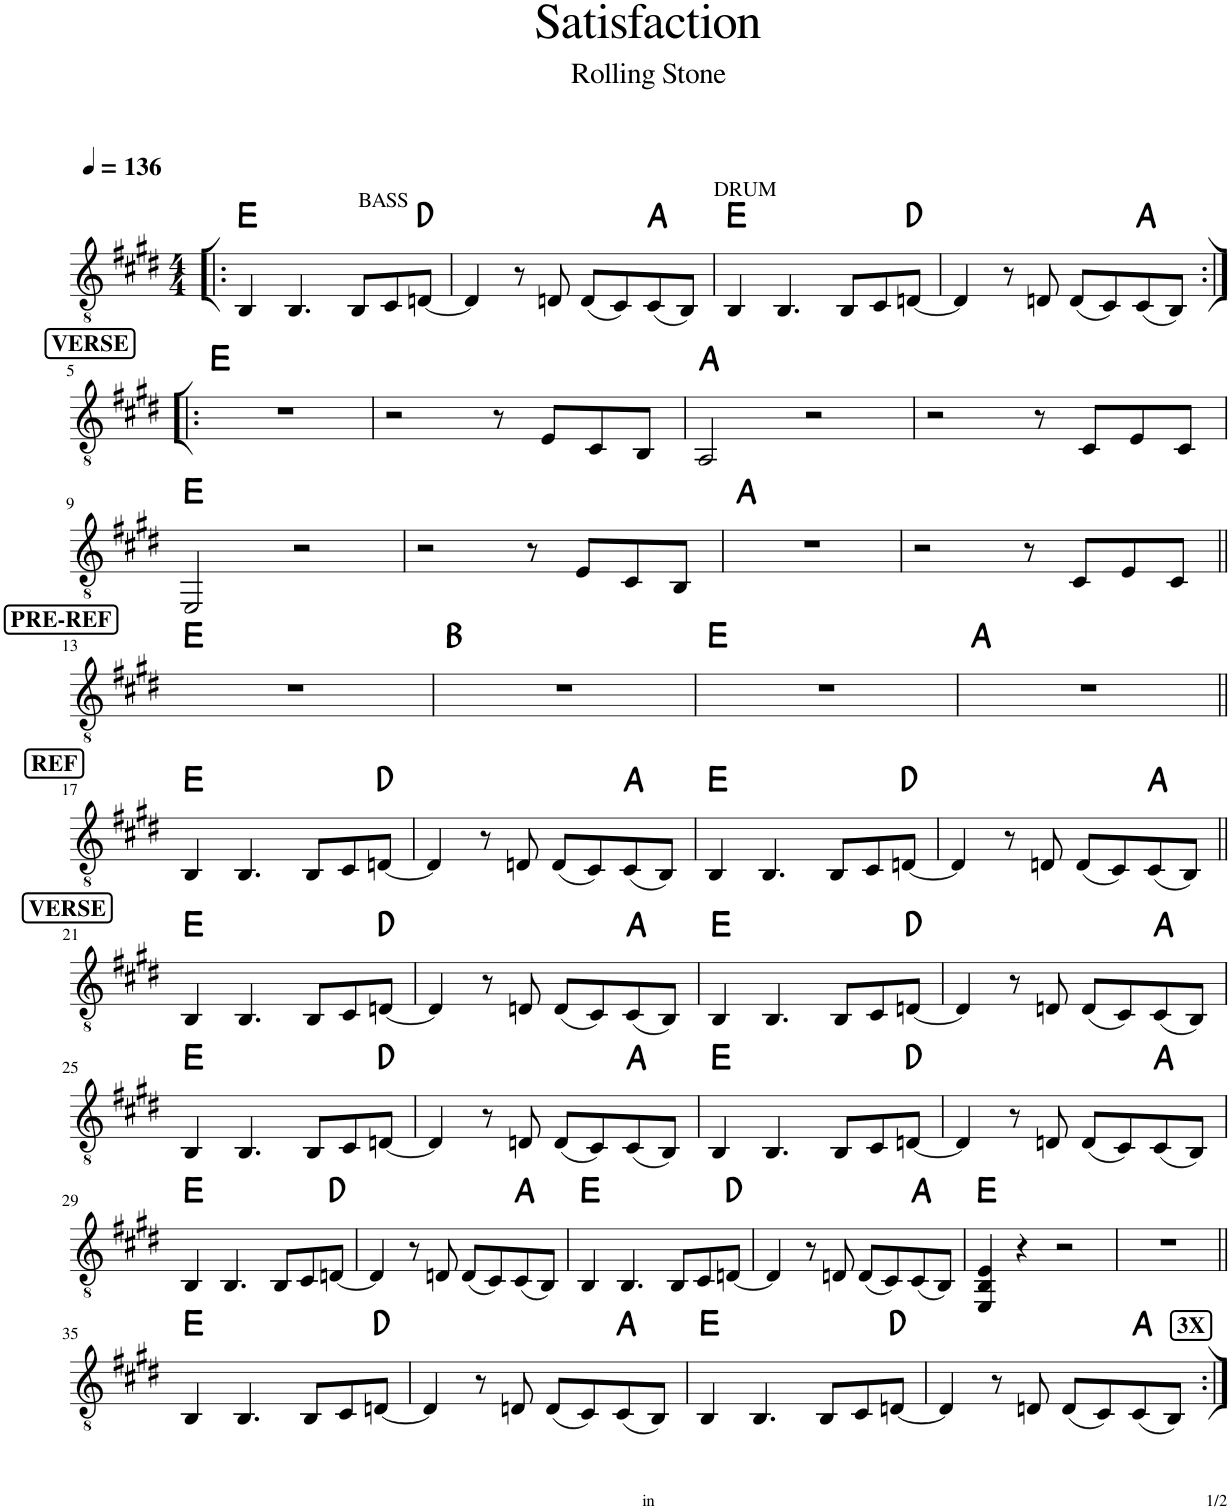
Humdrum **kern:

**kern	**harte
*part1	*part1
*staff1	*
*I"Classical Guitar	*
*I'Guit.	*
*clefGv2	*
*k[f#c#g#d#]	*
*M4/4	*
*MM136	*
=1!|:	=1!|:
4BB/	E:maj
4.BB/	.
8BB/L	.
8C#/	.
!LO:TX:a:t=BASS	!
[8Dn/J	D:maj
=2	=2
4D/]	.
8r	.
8Dn/	.
(8D/L	.
8C#/)	.
(8C#/	A:maj
8BB/J)	.
=3	=3
!LO:TX:a:t=DRUM	!
4BB/	E:maj
4.BB/	.
8BB/L	.
8C#/	.
[8Dn/J	D:maj
=4	=4
4D/]	.
8r	.
8Dn/	.
(8D/L	.
8C#/)	.
(8C#/	A:maj
8BB/J)	.
!!LO:LB:g=z
!!LO:REH:place=s1:a:B:cj:fs=11:t=VERSE
=5:|!|:	=5:|!|:
1r	E:maj
=6	=6
2r	.
8r	.
8E/L	.
8C#/	.
8BB/J	.
=7	=7
2AA/	A:maj
2r	.
=8	=8
2r	.
8r	.
8C#/L	.
8E/	.
8C#/J	.
!!LO:LB:g=z
=9	=9
2EE/	E:maj
2r	.
=10	=10
2r	.
8r	.
8E/L	.
8C#/	.
8BB/J	.
=11	=11
1r	A:maj
=12	=12
2r	.
8r	.
8C#/L	.
8E/	.
8C#/J	.
!!LO:LB:g=z
!!LO:REH:place=s1:a:B:cj:fs=11:t=PRE-REF
=13||	=13||
1r	E:maj
=14	=14
1r	B:maj
=15	=15
1r	E:maj
=16	=16
1r	A:maj
!!LO:LB:g=z
!!LO:REH:place=s1:a:B:cj:fs=11:t=REF
=17||	=17||
4BB/	E:maj
4.BB/	.
8BB/L	.
8C#/	.
[8Dn/J	D:maj
=18	=18
4D/]	.
8r	.
8Dn/	.
(8D/L	.
8C#/)	.
(8C#/	A:maj
8BB/J)	.
=19	=19
4BB/	E:maj
4.BB/	.
8BB/L	.
8C#/	.
[8Dn/J	D:maj
=20	=20
4D/]	.
8r	.
8Dn/	.
(8D/L	.
8C#/)	.
(8C#/	A:maj
8BB/J)	.
!!LO:LB:g=z
!!LO:REH:place=s1:a:B:cj:fs=11:t=VERSE
=21||	=21||
4BB/	E:maj
4.BB/	.
8BB/L	.
8C#/	.
[8Dn/J	D:maj
=22	=22
4D/]	.
8r	.
8Dn/	.
(8D/L	.
8C#/)	.
(8C#/	A:maj
8BB/J)	.
=23	=23
4BB/	E:maj
4.BB/	.
8BB/L	.
8C#/	.
[8Dn/J	D:maj
=24	=24
4D/]	.
8r	.
8Dn/	.
(8D/L	.
8C#/)	.
(8C#/	A:maj
8BB/J)	.
!!LO:LB:g=z
=25	=25
4BB/	E:maj
4.BB/	.
8BB/L	.
8C#/	.
[8Dn/J	D:maj
=26	=26
4D/]	.
8r	.
8Dn/	.
(8D/L	.
8C#/)	.
(8C#/	A:maj
8BB/J)	.
=27	=27
4BB/	E:maj
4.BB/	.
8BB/L	.
8C#/	.
[8Dn/J	D:maj
=28	=28
4D/]	.
8r	.
8Dn/	.
(8D/L	.
8C#/)	.
(8C#/	A:maj
8BB/J)	.
!!LO:LB:g=z
=29	=29
4BB/	E:maj
4.BB/	.
8BB/L	.
8C#/	.
[8Dn/J	D:maj
=30	=30
4D/]	.
8r	.
8Dn/	.
(8D/L	.
8C#/)	.
(8C#/	A:maj
8BB/J)	.
=31	=31
4BB/	E:maj
4.BB/	.
8BB/L	.
8C#/	.
[8Dn/J	D:maj
=32	=32
4D/]	.
8r	.
8Dn/	.
(8D/L	.
8C#/)	.
(8C#/	A:maj
8BB/J)	.
=33	=33
4EE/ 4BB/ 4E/	E:maj
4r	.
2r	.
=34	=34
1r	.
!!LO:LB:g=z
=35||	=35||
4BB/	E:maj
4.BB/	.
8BB/L	.
8C#/	.
[8Dn/J	D:maj
=36	=36
4D/]	.
8r	.
8Dn/	.
(8D/L	.
8C#/)	.
(8C#/	A:maj
8BB/J)	.
=37	=37
4BB/	E:maj
4.BB/	.
8BB/L	.
8C#/	.
[8Dn/J	D:maj
!!LO:REH:place=s1:a:B:cj:fs=11:t=3X:qo=3.5
=38	=38
4D/]	.
8r	.
8Dn/	.
(8D/L	.
8C#/)	.
(8C#/	A:maj
8BB/J)	.
=:|!	=:|!
*-	*-
